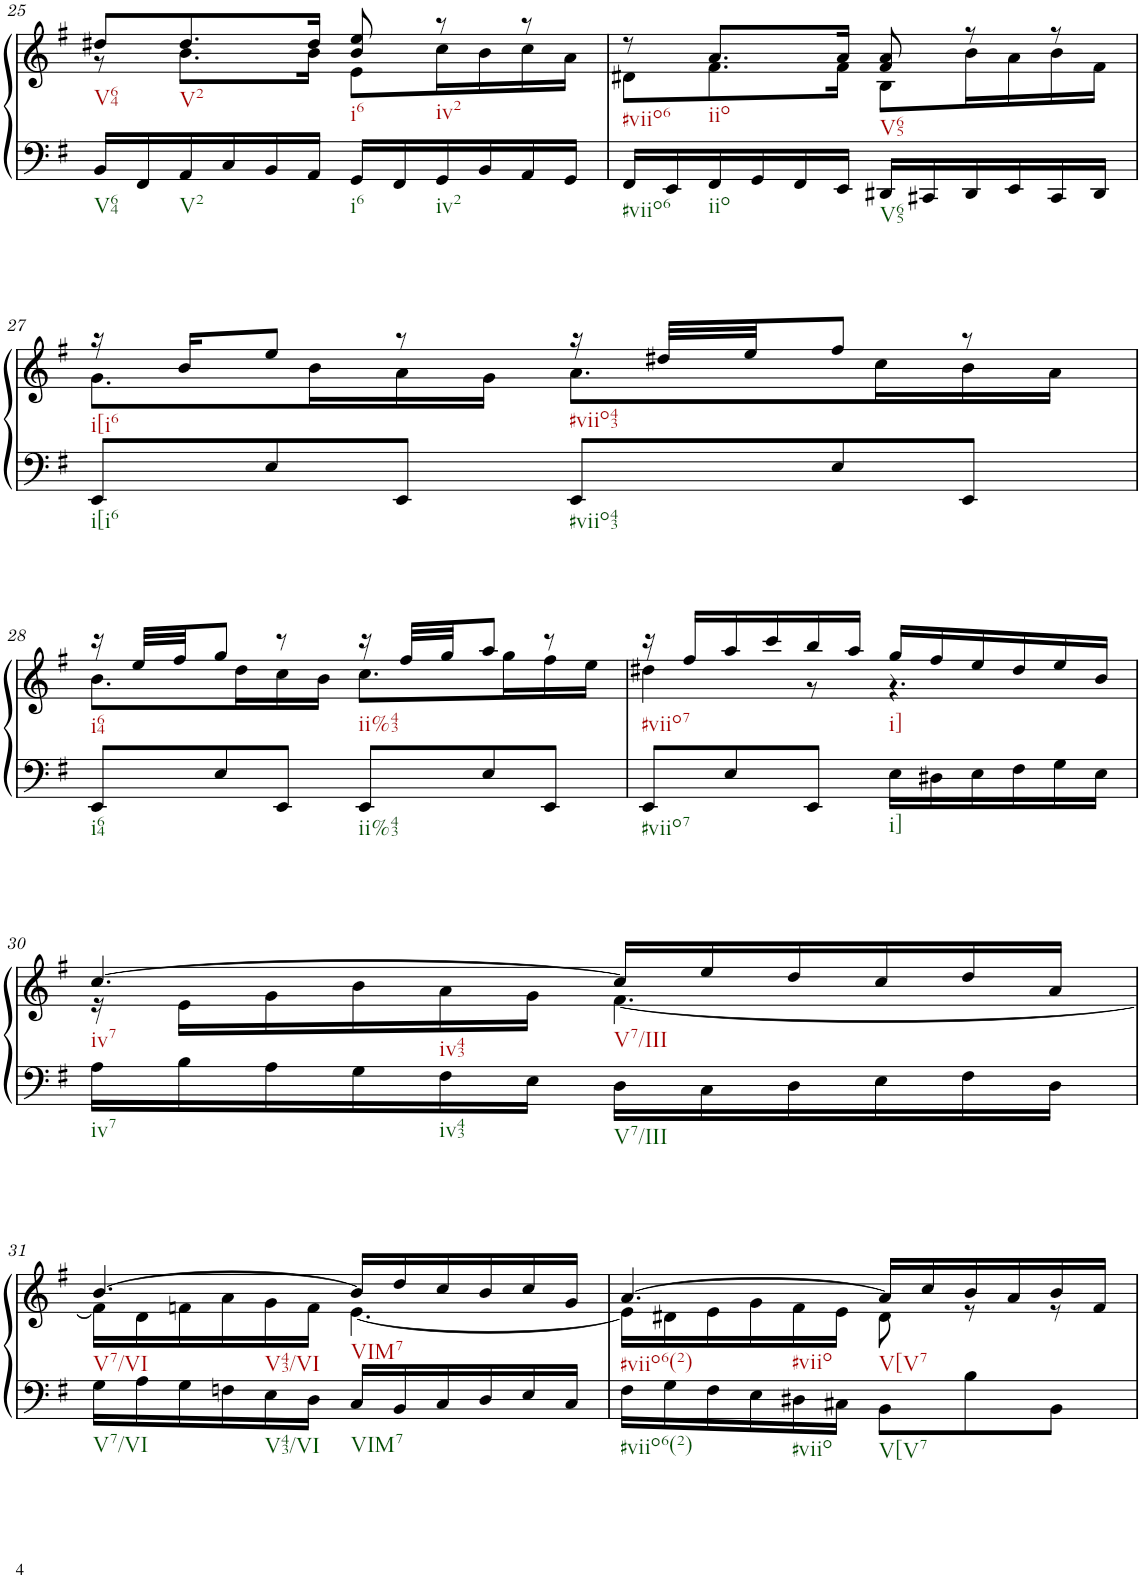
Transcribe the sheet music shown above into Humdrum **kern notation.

**kern	**kern
*part1	*part1
*staff2	*staff1
*I"unbenannt9	*
!!LO:PB:g=z
*clefF4	*clefG2
*k[f#]	*k[f#]
*M6/8	*M6/8
=25	=25
*	*^
16BB/LL	8dd#X/L	8r
16FF#/	.	.
16AA/	8.dd#/	8.b\L
16C/	.	.
16BB/	.	.
16AA/JJ	16dd#/Jk	16b\Jk
16GG/LL	8b/ 8ee/	8e\L
16FF#/	.	.
16GG/	8r	16cc\L
16BB/	.	16b\
16AA/	8r	16cc\
16GG/JJ	.	16a\JJ
=26	=26	=26
16FF#/LL	8r	8d#X\L
16EE/	.	.
16FF#/	8.a/L	8.f#\
16GG/	.	.
16FF#/	.	.
16EE/JJ	16a/Jk	16f#\Jk
16DD#X/LL	8f#/ 8a/	8B\L
16CC#X/	.	.
16DD#/	8r	16b\L
16EE/	.	16a\
16CC#/	8r	16b\
16DD#/JJ	.	16f#\JJ
!!LO:LB:g=z	!!
=27	=27	=27
8EE/L	16r	8.g\L
.	16b/KL	.
8E/	8ee/J	.
.	.	16b\L
8EE/J	8r	16a\
.	.	16g\JJ
8EE/L	16r	8.a\L
.	32dd#X/LLL	.
.	32ee/JJ	.
8E/	8ff#/J	.
.	.	16cc\L
8EE/J	8r	16b\
.	.	16a\JJ
!!LO:LB:g=z	!!
=28	=28	=28
8EE/L	16r	8.b\L
.	32ee/LLL	.
.	32ff#/JJ	.
8E/	8gg/J	.
.	.	16dd\L
8EE/J	8r	16cc\
.	.	16b\JJ
8EE/L	16r	8.cc\L
.	32ff#/LLL	.
.	32gg/JJ	.
8E/	8aa/J	.
.	.	16gg\L
8EE/J	8r	16ff#\
.	.	16ee\JJ
=29	=29	=29
8EE/L	16r	4dd#X\
.	16ff#/LL	.
8E/	16aa/	.
.	16ccc/	.
8EE/J	16bb/	8r
.	16aa/JJ	.
16E\LL	16gg/LL	4.r
16D#X\	16ff#/	.
16E\	16ee/	.
16F#\	16dd#/	.
16G\	16ee/	.
16E\JJ	16b/JJ	.
!!LO:LB:g=z	!!
=30	=30	=30
16A\LL	[4.cc/	16r
16B\	.	16e\LL
16A\	.	16g\
16G\	.	16b\
16F#\	.	16a\
16E\JJ	.	16g\JJ
16D\LL	16cc/LL]	[4.f#\
16C\	16ee/	.
16D\	16dd/	.
16E\	16cc/	.
16F#\	16dd/	.
16D\JJ	16a/JJ	.
!!LO:LB:g=z	!!
=31	=31	=31
16G\LL	[4.b/	16f#\LL]
16A\	.	16d\
16G\	.	16fn\
16Fn\	.	16a\
16E\	.	16g\
16D\JJ	.	16f\JJ
16C/LL	16b/LL]	[4.e\
16BB/	16dd/	.
16C/	16cc/	.
16D/	16b/	.
16E/	16cc/	.
16C/JJ	16g/JJ	.
=32	=32	=32
16F#\LL	[4.a/	16e\LL]
16G\	.	16d#X\
16F#\	.	16e\
16E\	.	16g\
16D#X\	.	16f#\
16C#X\JJ	.	16e\JJ
8BB\L	16a/LL]	8d#\
.	16cc/	.
8B\	16b/	8r
.	16a/	.
8BB\J	16b/	8r
.	16f#/JJ	.
*	*v	*v
=	=
*-	*-
